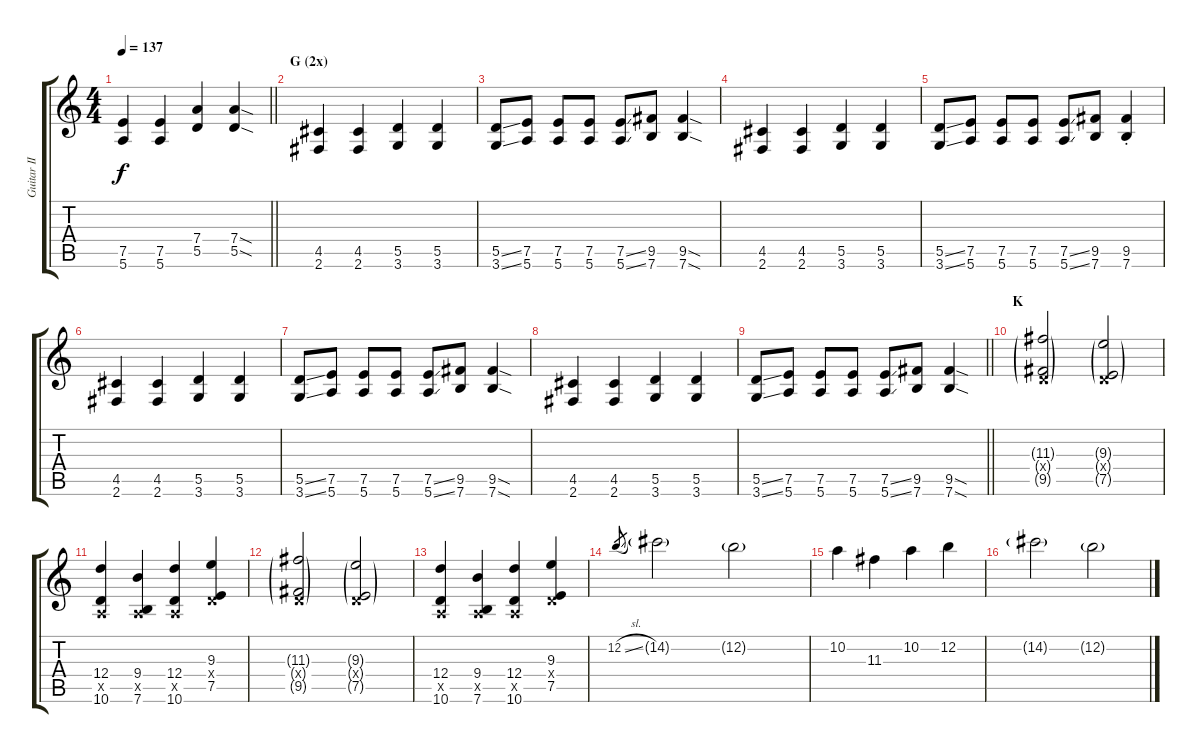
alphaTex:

\track ("Guitar II - Kita" "Guitar II ") {instrument overdrivenguitar}
\staff {score tabs}
\tuning (E4 B3 G3 D3 A2 E2) {hide}
\ts (4 4)
\tempo 137
\clef g2
\barLineRight lightlight
\ks c
(7.5 5.6).4{dy f} (7.5 5.6).4 (7.4 5.5).4 (7.4{sod} 5.5{sod}).4 |
\section ("" "G (2x)")
(4.5 2.6).4 (4.5 2.6).4 (5.5 3.6).4 (5.5 3.6).4 |
(5.5{ss} 3.6{ss}).8 (7.5 5.6).8 (7.5 5.6).8 (7.5 5.6).8 (7.5{ss} 5.6{ss}).8 (9.5 7.6).8 (9.5{sod} 7.6{sod}).4 |
(4.5 2.6).4 (4.5 2.6).4 (5.5 3.6).4 (5.5 3.6).4 |
(5.5{ss} 3.6{ss}).8 (7.5 5.6).8 (7.5 5.6).8 (7.5 5.6).8 (7.5{ss} 5.6{ss}).8 (9.5 7.6).8 (9.5{st} 7.6{st}).4 |
(4.5 2.6).4 (4.5 2.6).4 (5.5 3.6).4 (5.5 3.6).4 |
(5.5{ss} 3.6{ss}).8 (7.5 5.6).8 (7.5 5.6).8 (7.5 5.6).8 (7.5{ss} 5.6{ss}).8 (9.5 7.6).8 (9.5{sod} 7.6{sod}).4 |
(4.5 2.6).4 (4.5 2.6).4 (5.5 3.6).4 (5.5 3.6).4 |
\barLineRight lightlight
(5.5{ss} 3.6{ss}).8 (7.5 5.6).8 (7.5 5.6).8 (7.5 5.6).8 (7.5{ss} 5.6{ss}).8 (9.5 7.6).8 (9.5{sod} 7.6{sod}).4 |
\section ("" "K")
(11.3{g} 0.4{g x} 9.5{g}).2 (9.3{g} 0.4{g x} 7.5{g}).2 |
(12.4 0.5{x} 10.6).4 (9.4 0.5{x} 7.6).4 (12.4 0.5{x} 10.6).4 (9.3 0.4{x} 7.5).4 |
(11.3{g} 0.4{g x} 9.5{g}).2 (9.3{g} 0.4{g x} 7.5{g}).2 |
(12.4 0.5{x} 10.6).4 (9.4 0.5{x} 7.6).4 (12.4 0.5{x} 10.6).4 (9.3 0.4{x} 7.5).4 |
12.2{sl}.8{gr} 14.2{g}.2 12.2{g}.2 |
10.2.4 11.3.4 10.2.4 12.2.4 |
14.2{g}.2 12.2{g}.2
